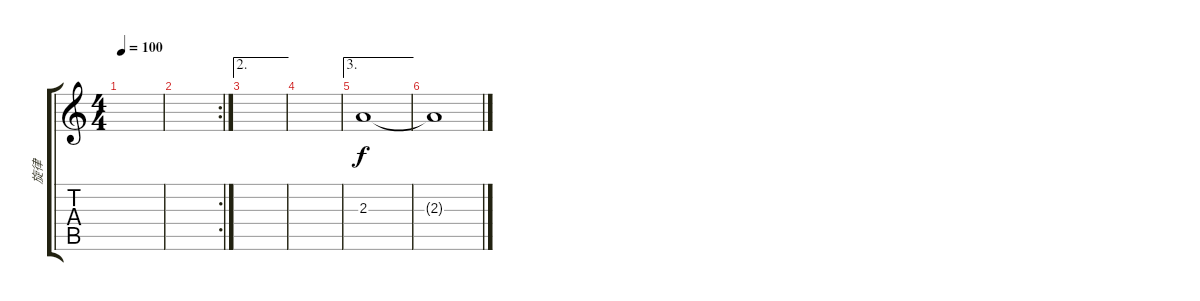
\track ("旋律" "旋律") {solo instrument electricguitarclean}
\staff {score tabs}
\tuning (E4 B3 G3 D3 A2 E2) {hide}
\ts (4 4)
\tempo 100
\clef g2
\ks c
|
\rc 2
|
\ae 2
|
|
\ae 3
2.3.1 |
2.3{t}.1
